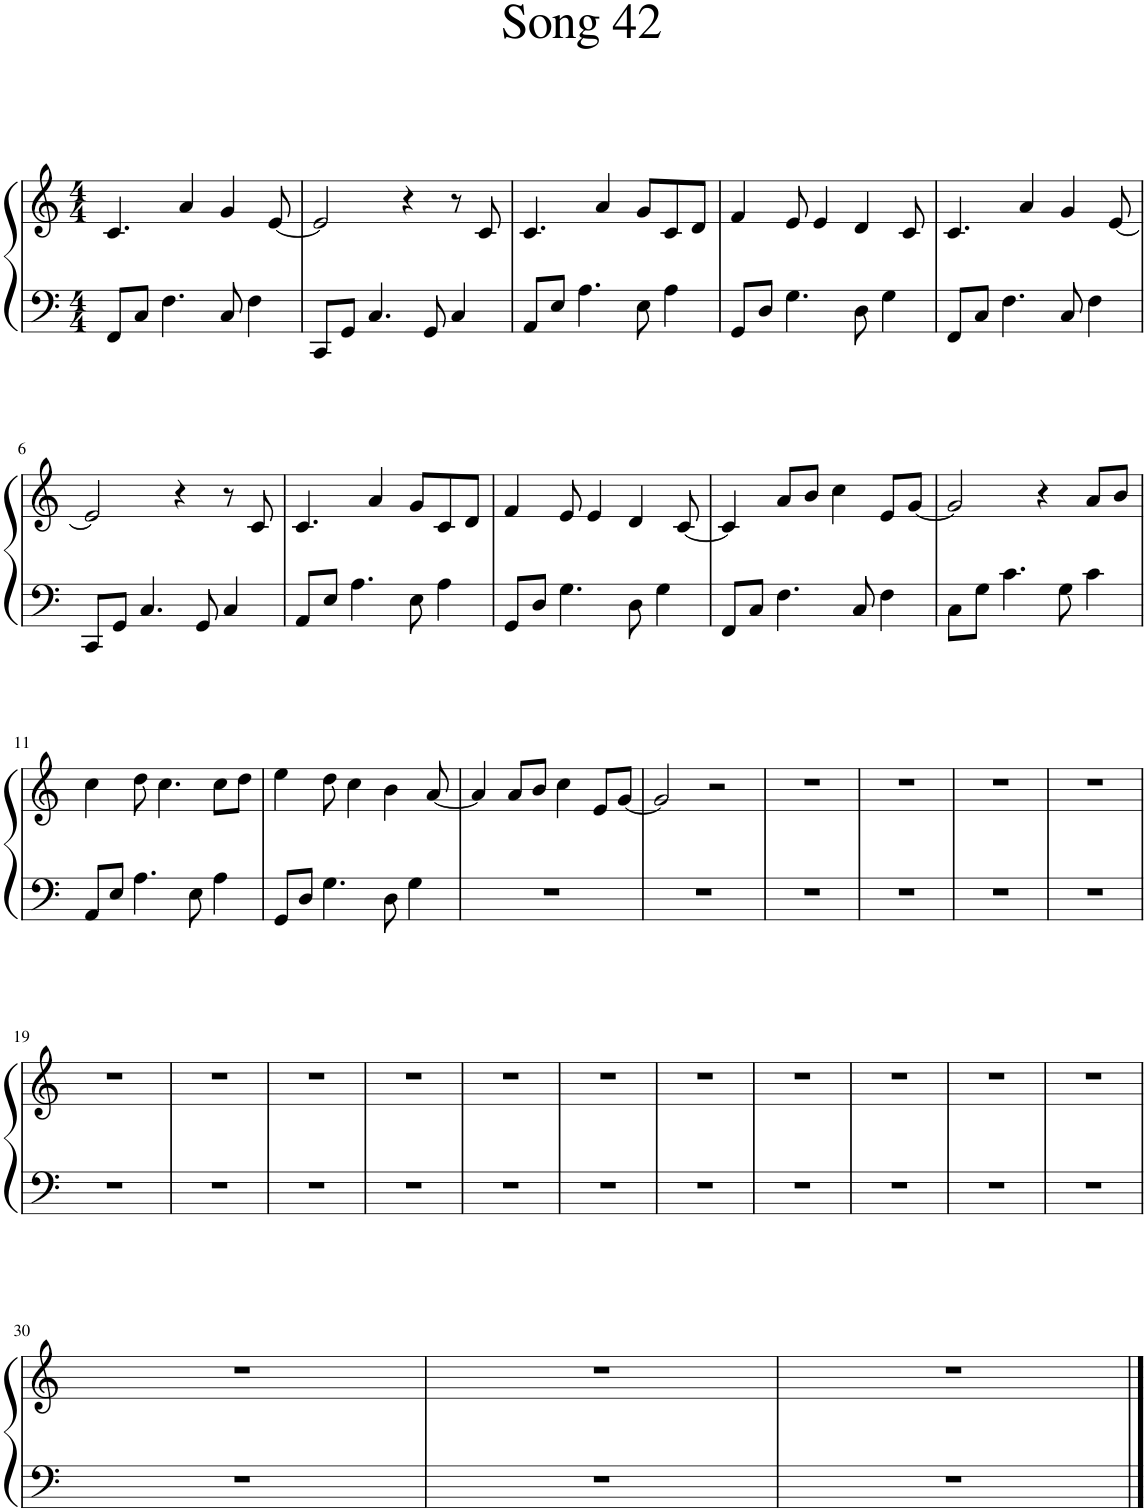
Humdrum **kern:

**kern	**kern
*part1	*part1
*staff2	*staff1
*I"Piano	*
*I'Pno.	*
*clefF4	*clefG2
*k[]	*k[]
*M4/4	*M4/4
=1	=1
8FF/L	4.c/
8C/J	.
4.F\	.
.	4a/
8C/	4g/
4F\	.
.	[8e/
=2	=2
8CC/L	2e/]
8GG/J	.
4.C/	.
.	4r
8GG/	.
4C/	8r
.	8c/
=3	=3
8AA/L	4.c/
8E/J	.
4.A\	.
.	4a/
8E\	8g/L
4A\	8c/
.	8d/J
=4	=4
8GG/L	4f/
8D/J	.
4.G\	8e/
.	4e/
8D\	4d/
4G\	.
.	8c/
=5	=5
8FF/L	4.c/
8C/J	.
4.F\	.
.	4a/
8C/	4g/
4F\	.
.	[8e/
!!LO:LB:g=z
=6	=6
8CC/L	2e/]
8GG/J	.
4.C/	.
.	4r
8GG/	.
4C/	8r
.	8c/
=7	=7
8AA/L	4.c/
8E/J	.
4.A\	.
.	4a/
8E\	8g/L
4A\	8c/
.	8d/J
=8	=8
8GG/L	4f/
8D/J	.
4.G\	8e/
.	4e/
8D\	4d/
4G\	.
.	[8c/
=9	=9
8FF/L	4c/]
8C/J	.
4.F\	8a/L
.	8b/J
.	4cc\
8C/	.
4F\	8e/L
.	[8g/J
=10	=10
8C\L	2g/]
8G\J	.
4.c\	.
.	4r
8G\	.
4c\	8a/L
.	8b/J
!!LO:LB:g=z
=11	=11
8AA/L	4cc\
8E/J	.
4.A\	8dd\
.	4.cc\
8E\	.
4A\	8cc\L
.	8dd\J
=12	=12
8GG/L	4ee\
8D/J	.
4.G\	8dd\
.	4cc\
8D\	4b\
4G\	.
.	[8a/
=13	=13
1r	4a/]
.	8a/L
.	8b/J
.	4cc\
.	8e/L
.	[8g/J
=14	=14
1r	2g/]
.	2r
=15	=15
1r	1r
=16	=16
1r	1r
=17	=17
1r	1r
=18	=18
1r	1r
!!LO:LB:g=z
=19	=19
1r	1r
=20	=20
1r	1r
=21	=21
1r	1r
=22	=22
1r	1r
=23	=23
1r	1r
=24	=24
1r	1r
=25	=25
1r	1r
=26	=26
1r	1r
=27	=27
1r	1r
=28	=28
1r	1r
=29	=29
1r	1r
!!LO:LB:g=z
=30	=30
1r	1r
=31	=31
1r	1r
=32	=32
1r	1r
==	==
*-	*-
